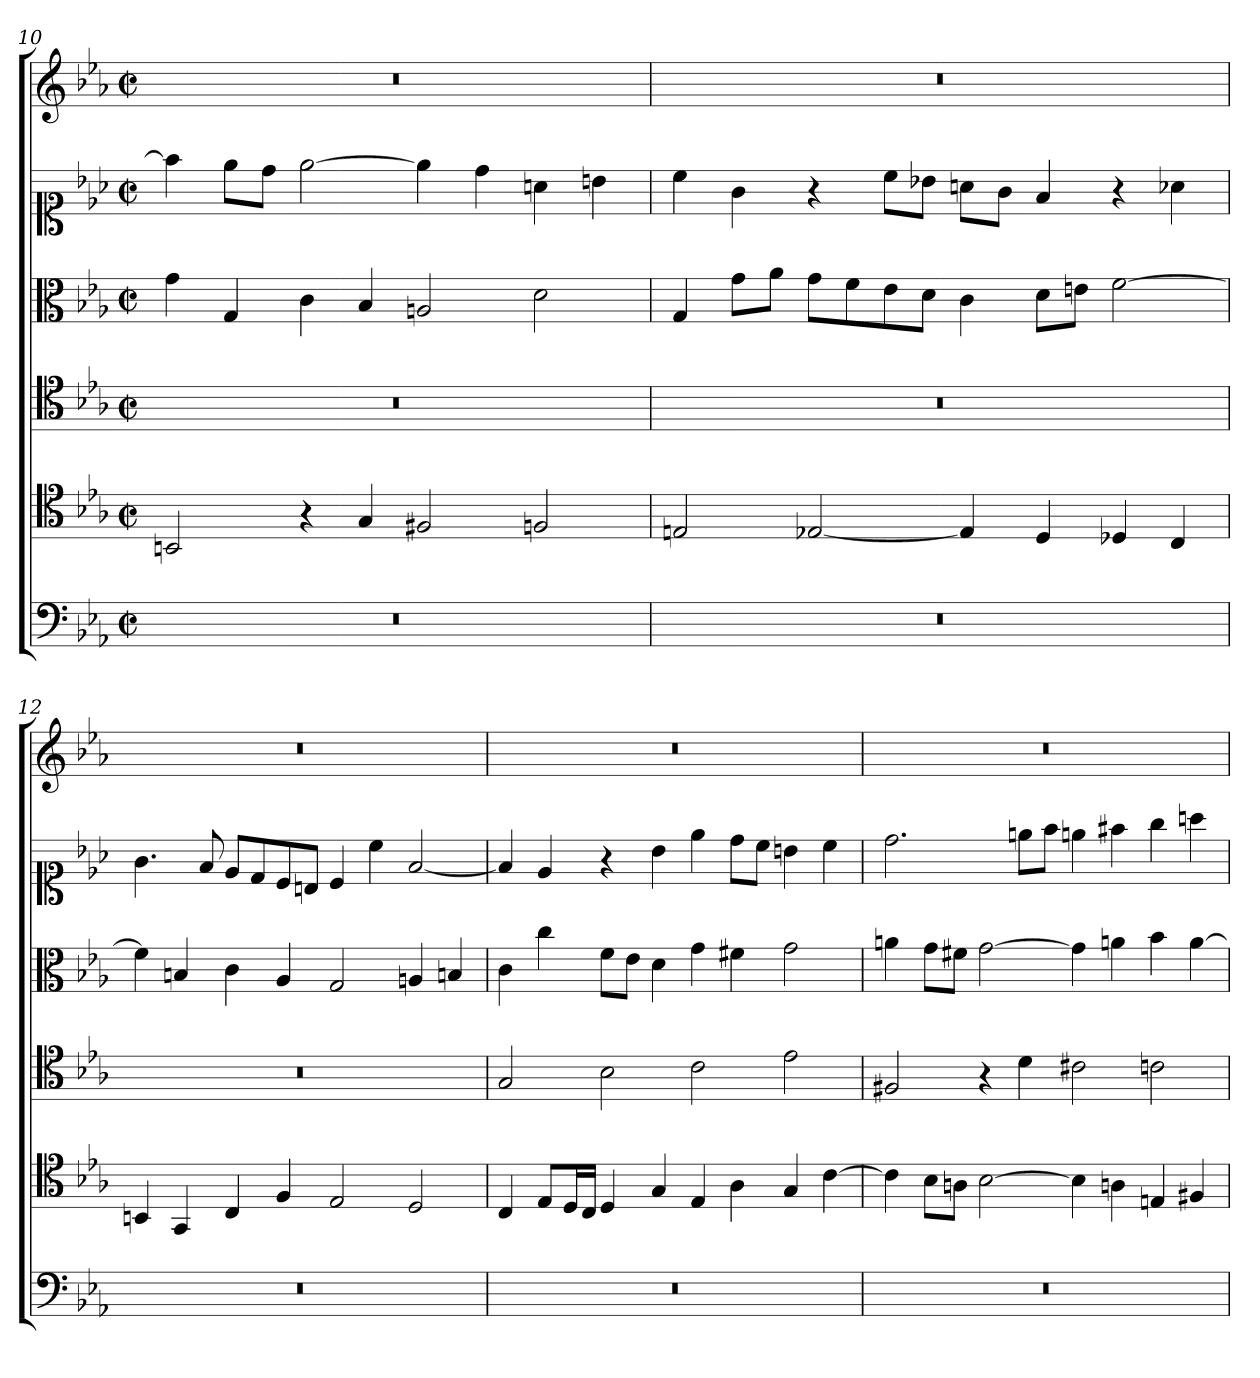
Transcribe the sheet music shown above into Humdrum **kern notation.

**kern	**kern	**kern	**kern	**kern	**kern
*part6	*part5	*part4	*part3	*part2	*part1
*staff6	*staff5	*staff4	*staff3	*staff2	*staff1
*clefF4	*clefC4	*clefC4	*clefC3	*clefC1	*clefG2
*k[b-e-a-]	*k[b-e-a-]	*k[b-e-a-]	*k[b-e-a-]	*k[b-e-a-]	*k[b-e-a-]
*c:	*c:	*c:	*c:	*c:	*c:
*M2/1	*M2/1	*M2/1	*M2/1	*M2/1	*M2/1
*met(c|)	*met(c|)	*met(c|)	*met(c|)	*met(c|)	*met(c|)
=10	=10	=10	=10	=10	=10
0r	2BBn	0r	4g	4ff]	0r
.	.	.	4G	8ee-L	.
.	.	.	.	8ddJ	.
.	4r	.	4c	[2ee-	.
.	4G	.	4B-	.	.
.	2F#X	.	2An	4ee-]	.
.	.	.	.	4dd	.
.	2Fn	.	2d	4an	.
.	.	.	.	4bn	.
=11	=11	=11	=11	=11	=11
0r	2En	0r	4G	4cc	0r
.	.	.	8gL	4g	.
.	.	.	8a-J	.	.
.	[2E-X	.	8gL	4r	.
.	.	.	8f	.	.
.	.	.	8e-	8ccL	.
.	.	.	8dJ	8b-XJ	.
.	4E-]	.	4c	8anL	.
.	.	.	.	8gJ	.
.	4D	.	8dL	4f	.
.	.	.	8enJ	.	.
.	4D-X	.	[2f	4r	.
.	4C	.	.	4a-X	.
=12	=12	=12	=12	=12	=12
0r	4BBn	0r	4f]	4.g	0r
.	4GG	.	4Bn	.	.
.	.	.	.	8f	.
.	4C	.	4c	8e-L	.
.	.	.	.	8d	.
.	4F	.	4A-	8c	.
.	.	.	.	8BnJ	.
.	2E-	.	2G	4c	.
.	.	.	.	4cc	.
.	2D	.	4An	[2f	.
.	.	.	4Bn	.	.
=13	=13	=13	=13	=13	=13
0r	4C	2G	4c	4f]	0r
.	8E-L	.	4cc	4e-	.
.	16DL	.	.	.	.
.	16CJJ	.	.	.	.
.	4D	2B-	8fL	4r	.
.	.	.	8e-J	.	.
.	4G	.	4d	4b-	.
.	4E-	2c	4g	4ee-	.
.	4A-	.	4f#X	8ddL	.
.	.	.	.	8ccJ	.
.	4G	2e-	2g	4bn	.
.	[4c	.	.	4cc	.
=14	=14	=14	=14	=14	=14
0r	4c]	2F#X	4an	2.dd	0r
.	8B-L	.	8gL	.	.
.	8AnJ	.	8f#XJ	.	.
.	[2B-	4r	[2g	.	.
.	.	4d	.	8eenL	.
.	.	.	.	8ffJ	.
.	4B-]	2c#X	4g]	4een	.
.	4An	.	4an	4ff#X	.
.	4En	2cn	4b-	4gg	.
.	4F#X	.	[4a	4aan	.
=	=	=	=	=	=
*-	*-	*-	*-	*-	*-
